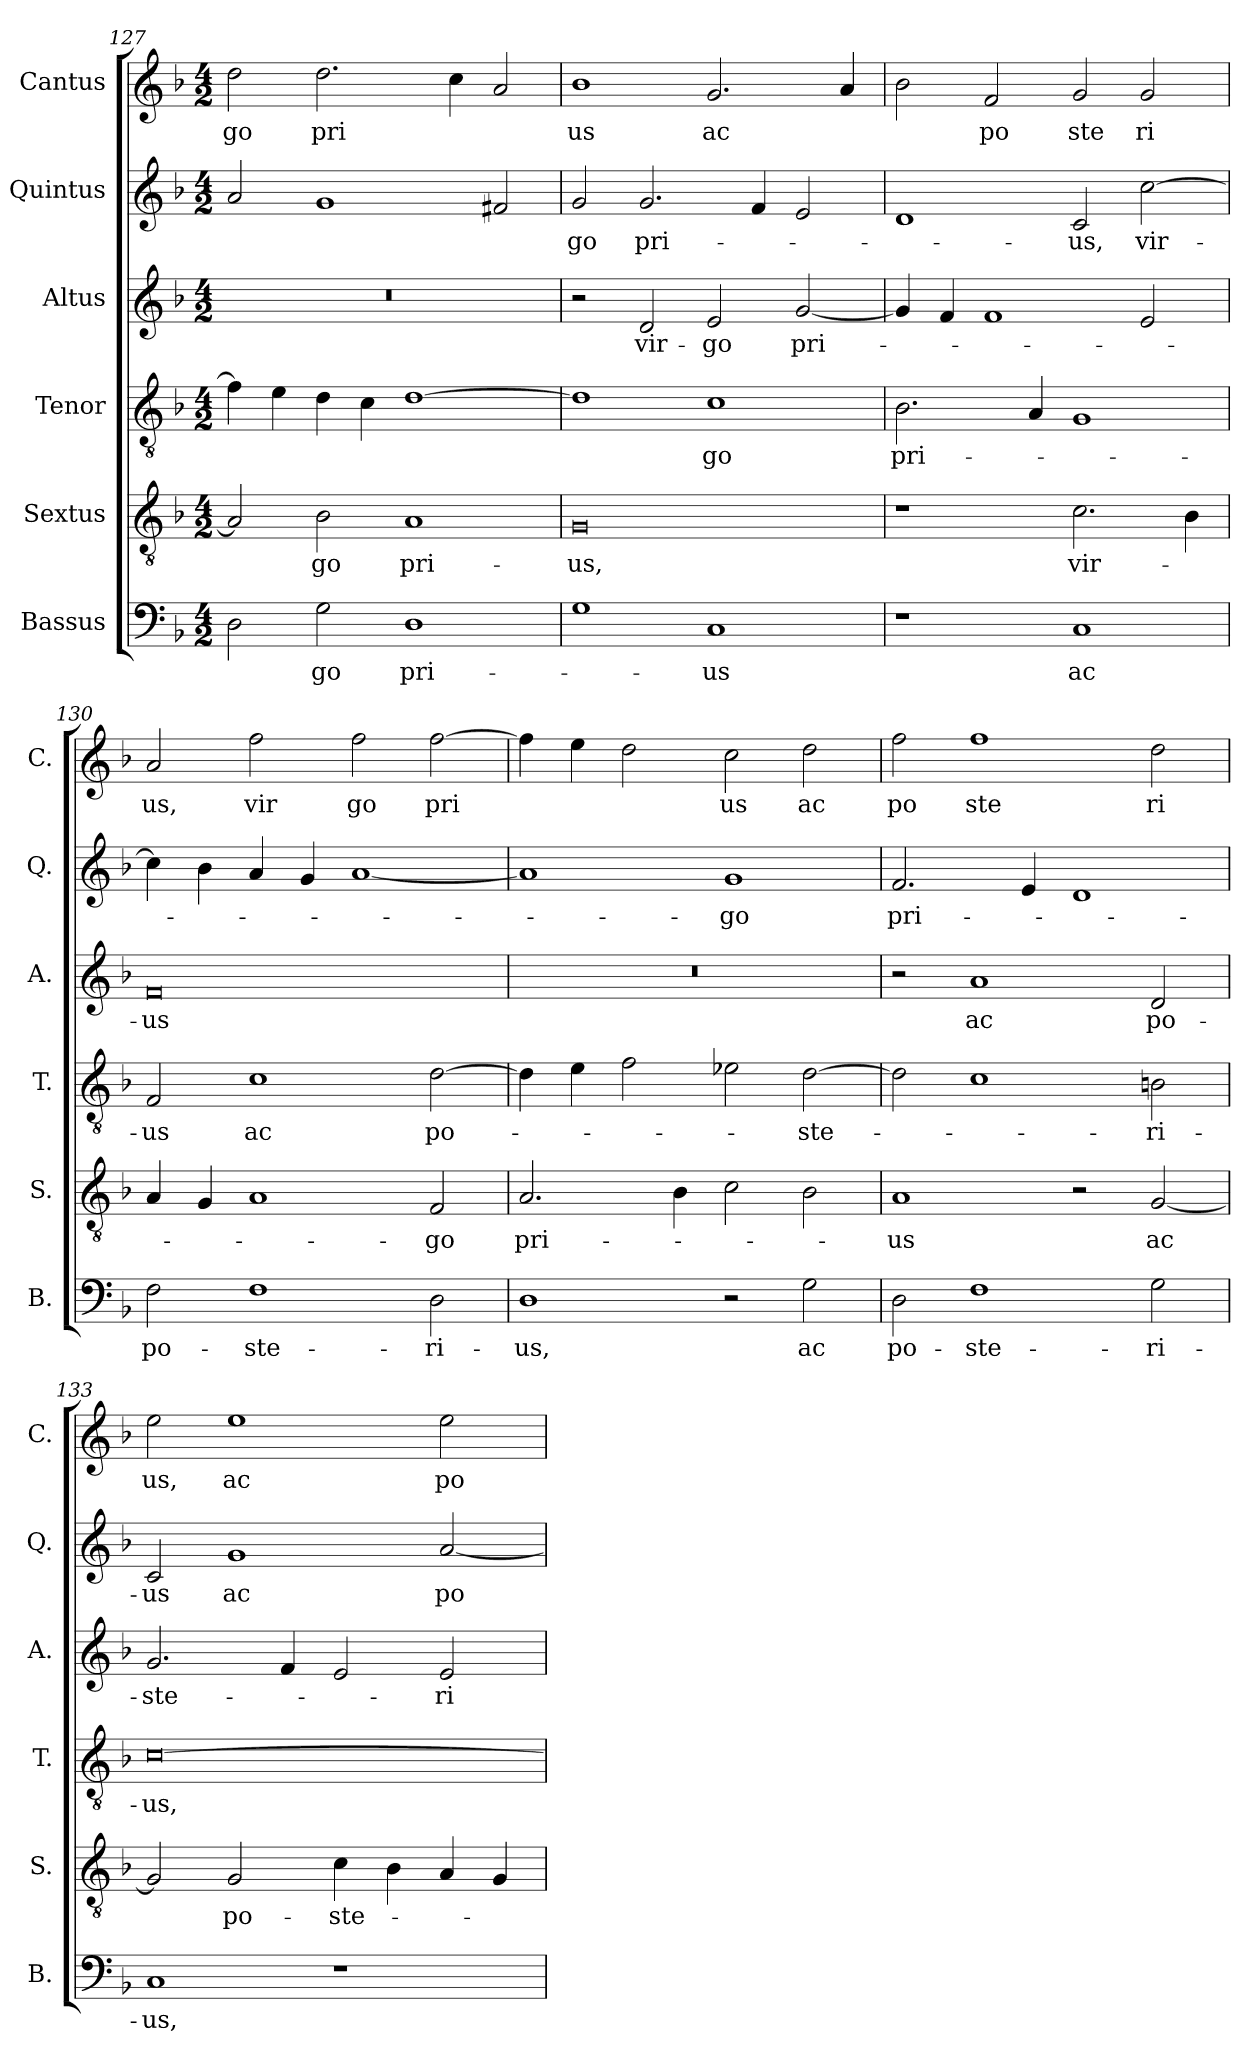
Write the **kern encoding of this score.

**kern	**text	**kern	**text	**kern	**text	**kern	**text	**kern	**text	**kern	**text
*part6	*part6	*part5	*part5	*part4	*part4	*part3	*part3	*part2	*part2	*part1	*part1
*staff6	*staff6	*staff5	*staff5	*staff4	*staff4	*staff3	*staff3	*staff2	*staff2	*staff1	*staff1
*I"Bassus	*	*I"Sextus	*	*I"Tenor	*	*I"Altus	*	*I"Quintus	*	*I"Cantus	*
*I'B.	*	*I'S.	*	*I'T.	*	*I'A.	*	*I'Q.	*	*I'C.	*
*clefF4	*	*clefGv2	*	*clefGv2	*	*clefG2	*	*clefG2	*	*clefG2	*
*k[b-]	*	*k[b-]	*	*k[b-]	*	*k[b-]	*	*k[b-]	*	*k[b-]	*
*M4/2	*	*M4/2	*	*M4/2	*	*M4/2	*	*M4/2	*	*M4/2	*
=127	=127	=127	=127	=127	=127	=127	=127	=127	=127	=127	=127
2D\	.	2A/]	.	4f\]	.	0r	.	2a/	.	2dd\	go
.	.	.	.	4e\	.	.	.	.	.	.	.
2G\	-go	2B-\	-go	4d\	.	.	.	1g	.	2.dd\	pri
.	.	.	.	4c\	.	.	.	.	.	.	.
1D	pri-	1A	pri-	[1d	.	.	.	.	.	.	.
.	.	.	.	.	.	.	.	.	.	4cc\	.
.	.	.	.	.	.	.	.	2f#X/	.	2a/	.
=128	=128	=128	=128	=128	=128	=128	=128	=128	=128	=128	=128
1G	.	0G	-us,	1d]	.	2r	.	2g/	-go	1b-	us
.	.	.	.	.	.	2d/	vir-	2.g/	pri-	.	.
1C	-us	.	.	1c	-go	2e/	-go	.	.	2.g/	ac
.	.	.	.	.	.	.	.	4f/	.	.	.
.	.	.	.	.	.	[2g/	pri-	2e/	.	.	.
.	.	.	.	.	.	.	.	.	.	4a/	.
=129	=129	=129	=129	=129	=129	=129	=129	=129	=129	=129	=129
1r	.	1r	.	2.B-\	pri-	4g/]	.	1d	.	2b-\	.
.	.	.	.	.	.	4f/	.	.	.	.	.
.	.	.	.	.	.	1f	.	.	.	2f/	po
.	.	.	.	4A/	.	.	.	.	.	.	.
1C	ac	2.c\	vir-	1G	.	.	.	2c/	-us,	2g/	ste
.	.	.	.	.	.	2e/	.	[2cc\	vir-	2g/	ri
.	.	4B-\	.	.	.	.	.	.	.	.	.
=130	=130	=130	=130	=130	=130	=130	=130	=130	=130	=130	=130
2F\	po-	4A/	.	2F/	-us	0f	-us	4cc\]	.	2a/	us,
.	.	4G/	.	.	.	.	.	4b-\	.	.	.
1F	-ste-	1A	.	1c	ac	.	.	4a/	.	2ff\	vir
.	.	.	.	.	.	.	.	4g/	.	.	.
.	.	.	.	.	.	.	.	[1a	.	2ff\	go
2D\	-ri-	2F/	-go	[2d\	po-	.	.	.	.	[2ff\	pri
=131	=131	=131	=131	=131	=131	=131	=131	=131	=131	=131	=131
1D	-us,	2.A/	pri-	4d\]	.	0r	.	1a]	.	4ff\]	.
.	.	.	.	4e\	.	.	.	.	.	4ee\	.
.	.	.	.	2f\	.	.	.	.	.	2dd\	.
.	.	4B-\	.	.	.	.	.	.	.	.	.
2r	.	2c\	.	2e-X\	.	.	.	1g	-go	2cc\	us
2G\	ac	2B-\	.	[2d\	-ste-	.	.	.	.	2dd\	ac
!!LO:PB:g=z
=132	=132	=132	=132	=132	=132	=132	=132	=132	=132	=132	=132
2D\	po-	1A	-us	2d\]	.	2r	.	2.f/	pri-	2ff\	po
1F	-ste-	.	.	1c	.	1a	ac	.	.	1ff	ste
.	.	.	.	.	.	.	.	4e/	.	.	.
.	.	2r	.	.	.	.	.	1d	.	.	.
2G\	-ri-	[2G/	ac	2Bn\	-ri-	2d/	po-	.	.	2dd\	ri
=133	=133	=133	=133	=133	=133	=133	=133	=133	=133	=133	=133
1C	-us,	2G/]	.	[0c	-us,	2.g/	-ste-	2c/	-us	2ee\	us,
.	.	2G/	po-	.	.	.	.	1g	ac	1ee	ac
.	.	.	.	.	.	4f/	.	.	.	.	.
1r	.	4c\	-ste-	.	.	2e/	.	.	.	.	.
.	.	4B-\	.	.	.	.	.	.	.	.	.
.	.	4A/	.	.	.	2e/	-ri-	[2a/	po-	2ee\	po-
.	.	4G/	.	.	.	.	.	.	.	.	.
=	=	=	=	=	=	=	=	=	=	=	=
*-	*-	*-	*-	*-	*-	*-	*-	*-	*-	*-	*-
